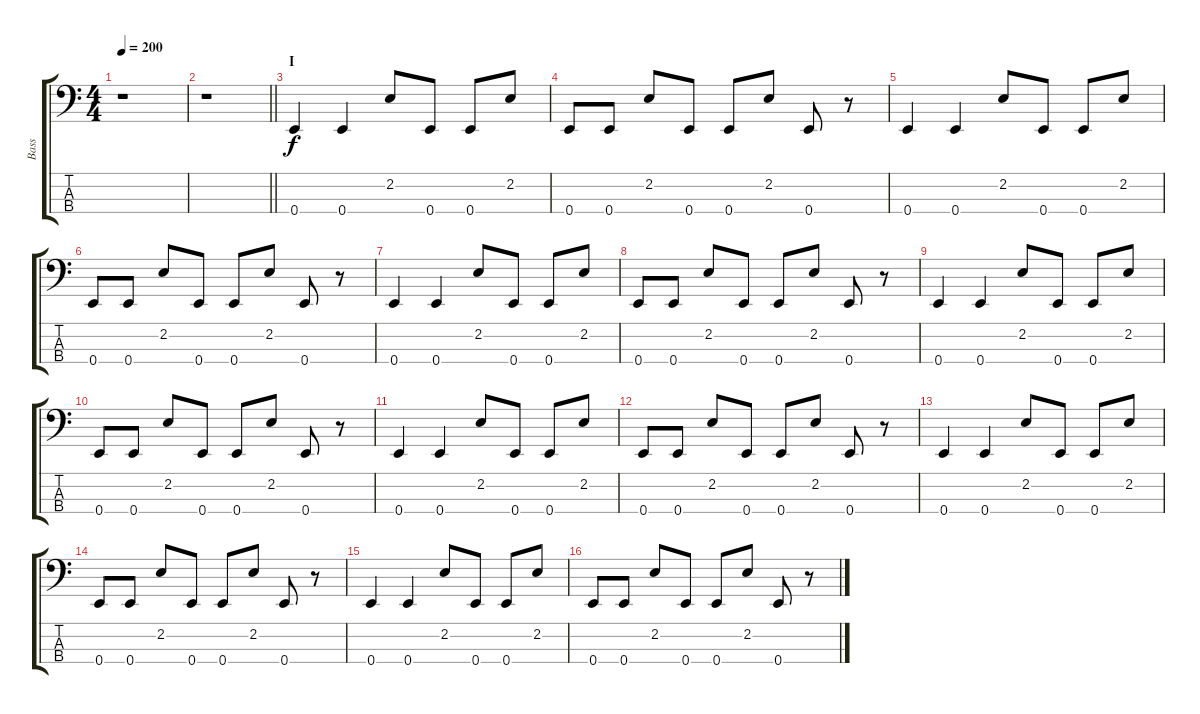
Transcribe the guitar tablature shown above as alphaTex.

\track ("Bass" "Bass") {instrument slapbass1}
\staff {score tabs}
\tuning (G2 D2 A1 E1) {hide}
\ts (4 4)
\tempo 200
\clef f4
\ks c
r.1{dy f} |
\barLineRight lightlight
r.1 |
\section ("" "I")
0.4.4 0.4.4 2.2.8 0.4.8 0.4.8 2.2.8 |
0.4.8 0.4.8 2.2.8 0.4.8 0.4.8 2.2.8 0.4.8 r.8 |
0.4.4 0.4.4 2.2.8 0.4.8 0.4.8 2.2.8 |
0.4.8 0.4.8 2.2.8 0.4.8 0.4.8 2.2.8 0.4.8 r.8 |
0.4.4 0.4.4 2.2.8 0.4.8 0.4.8 2.2.8 |
0.4.8 0.4.8 2.2.8 0.4.8 0.4.8 2.2.8 0.4.8 r.8 |
0.4.4 0.4.4 2.2.8 0.4.8 0.4.8 2.2.8 |
0.4.8 0.4.8 2.2.8 0.4.8 0.4.8 2.2.8 0.4.8 r.8 |
0.4.4 0.4.4 2.2.8 0.4.8 0.4.8 2.2.8 |
0.4.8 0.4.8 2.2.8 0.4.8 0.4.8 2.2.8 0.4.8 r.8 |
0.4.4 0.4.4 2.2.8 0.4.8 0.4.8 2.2.8 |
0.4.8 0.4.8 2.2.8 0.4.8 0.4.8 2.2.8 0.4.8 r.8 |
0.4.4 0.4.4 2.2.8 0.4.8 0.4.8 2.2.8 |
0.4.8 0.4.8 2.2.8 0.4.8 0.4.8 2.2.8 0.4.8 r.8
